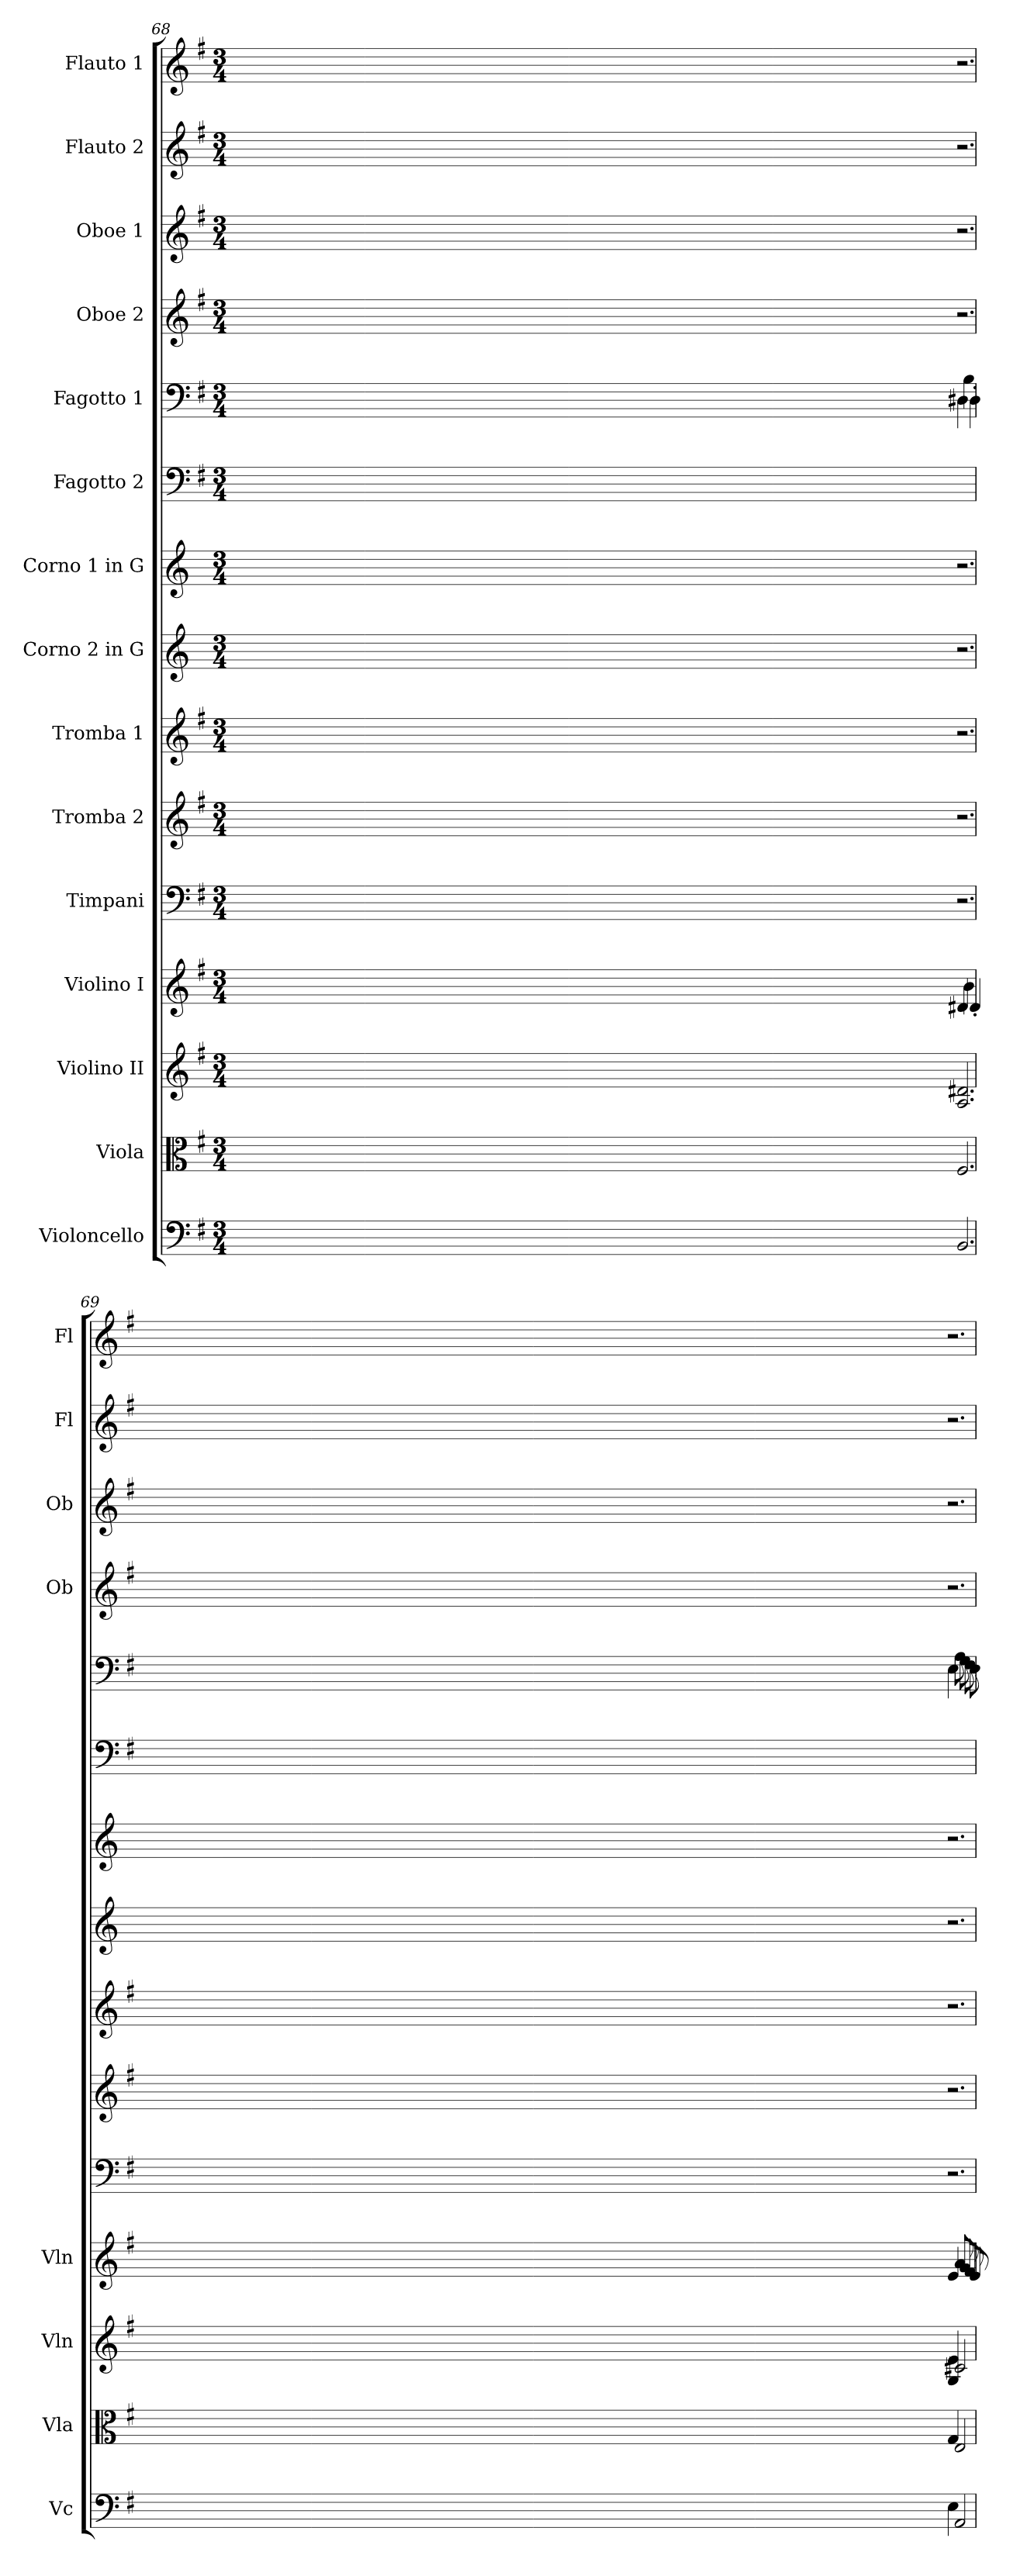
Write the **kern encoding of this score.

**kern	**kern	**kern	**kern	**kern	**kern	**kern	**kern	**kern	**kern	**kern	**kern	**kern	**kern	**kern
*part15	*part14	*part13	*part12	*part11	*part10	*part9	*part8	*part7	*part6	*part5	*part4	*part3	*part2	*part1
*staff15	*staff14	*staff13	*staff12	*staff11	*staff10	*staff9	*staff8	*staff7	*staff6	*staff5	*staff4	*staff3	*staff2	*staff1
*I"Violoncello	*I"Viola	*I"Violino II	*I"Violino I	*I"Timpani	*I"Tromba 2	*I"Tromba 1	*I"Corno 2 in G	*I"Corno 1 in G	*I"Fagotto 2	*I"Fagotto 1	*I"Oboe 2	*I"Oboe 1	*I"Flauto 2	*I"Flauto 1
*I'Vc	*I'Vla	*I'Vln	*I'Vln	*	*	*	*	*	*	*	*I'Ob	*I'Ob	*I'Fl	*I'Fl
*clefF4	*clefC3	*clefG2	*clefG2	*clefF4	*clefG2	*clefG2	*clefG2	*clefG2	*clefF4	*clefF4	*clefG2	*clefG2	*clefG2	*clefG2
*	*	*	*	*	*ITrd1c2	*ITrd1c2	*ITrd-4c-7	*ITrd-4c-7	*	*	*	*	*	*
*k[f#]	*k[f#]	*k[f#]	*k[f#]	*k[f#]	*k[b-]	*k[b-]	*k[f#]	*k[f#]	*k[f#]	*k[f#]	*k[f#]	*k[f#]	*k[f#]	*k[f#]
*G:	*G:	*G:	*G:	*G:	*F:	*F:	*G:	*G:	*G:	*G:	*G:	*G:	*G:	*G:
*M3/4	*M3/4	*M3/4	*M3/4	*M3/4	*M3/4	*M3/4	*M3/4	*M3/4	*M3/4	*M3/4	*M3/4	*M3/4	*M3/4	*M3/4
=68	=68	=68	=68	=68	=68	=68	=68	=68	=68	=68	=68	=68	=68	=68
1ryy	1ryy	1ryy	1ryy	1ryy	1ryy	1ryy	1ryy	1ryy	1ryy	1ryy	1ryy	1ryy	1ryy	1ryy
1ryy	1ryy	1ryy	1ryy	1ryy	1ryy	1ryy	1ryy	1ryy	1ryy	1ryy	1ryy	1ryy	1ryy	1ryy
1ryy	1ryy	1ryy	1ryy	1ryy	1ryy	1ryy	1ryy	1ryy	1ryy	1ryy	1ryy	1ryy	1ryy	1ryy
1ryy	1ryy	1ryy	1ryy	1ryy	1ryy	1ryy	1ryy	1ryy	1ryy	1ryy	1ryy	1ryy	1ryy	1ryy
1ryy	1ryy	1ryy	1ryy	1ryy	1ryy	1ryy	1ryy	1ryy	1ryy	1ryy	1ryy	1ryy	1ryy	1ryy
1ryy	1ryy	1ryy	1ryy	1ryy	1ryy	1ryy	1ryy	1ryy	1ryy	1ryy	1ryy	1ryy	1ryy	1ryy
1ryy	1ryy	1ryy	1ryy	1ryy	1ryy	1ryy	1ryy	1ryy	1ryy	1ryy	1ryy	1ryy	1ryy	1ryy
1ryy	1ryy	1ryy	1ryy	1ryy	1ryy	1ryy	1ryy	1ryy	1ryy	1ryy	1ryy	1ryy	1ryy	1ryy
1ryy	1ryy	1ryy	1ryy	1ryy	1ryy	1ryy	1ryy	1ryy	1ryy	1ryy	1ryy	1ryy	1ryy	1ryy
1ryy	1ryy	1ryy	1ryy	1ryy	1ryy	1ryy	1ryy	1ryy	1ryy	1ryy	1ryy	1ryy	1ryy	1ryy
1ryy	1ryy	1ryy	1ryy	1ryy	1ryy	1ryy	1ryy	1ryy	1ryy	1ryy	1ryy	1ryy	1ryy	1ryy
1ryy	1ryy	1ryy	1ryy	1ryy	1ryy	1ryy	1ryy	1ryy	1ryy	1ryy	1ryy	1ryy	1ryy	1ryy
1ryy	1ryy	1ryy	1ryy	1ryy	1ryy	1ryy	1ryy	1ryy	1ryy	1ryy	1ryy	1ryy	1ryy	1ryy
1ryy	1ryy	1ryy	1ryy	1ryy	1ryy	1ryy	1ryy	1ryy	1ryy	1ryy	1ryy	1ryy	1ryy	1ryy
1ryy	1ryy	1ryy	1ryy	1ryy	1ryy	1ryy	1ryy	1ryy	1ryy	1ryy	1ryy	1ryy	1ryy	1ryy
1ryy	1ryy	1ryy	1ryy	1ryy	1ryy	1ryy	1ryy	1ryy	1ryy	1ryy	1ryy	1ryy	1ryy	1ryy
1ryy	1ryy	1ryy	1ryy	1ryy	1ryy	1ryy	1ryy	1ryy	1ryy	1ryy	1ryy	1ryy	1ryy	1ryy
1ryy	1ryy	1ryy	1ryy	1ryy	1ryy	1ryy	1ryy	1ryy	1ryy	1ryy	1ryy	1ryy	1ryy	1ryy
1ryy	1ryy	1ryy	1ryy	1ryy	1ryy	1ryy	1ryy	1ryy	1ryy	1ryy	1ryy	1ryy	1ryy	1ryy
1ryy	1ryy	1ryy	1ryy	1ryy	1ryy	1ryy	1ryy	1ryy	1ryy	1ryy	1ryy	1ryy	1ryy	1ryy
1ryy	1ryy	1ryy	1ryy	1ryy	1ryy	1ryy	1ryy	1ryy	1ryy	1ryy	1ryy	1ryy	1ryy	1ryy
1ryy	1ryy	1ryy	1ryy	1ryy	1ryy	1ryy	1ryy	1ryy	1ryy	1ryy	1ryy	1ryy	1ryy	1ryy
1ryy	1ryy	1ryy	1ryy	1ryy	1ryy	1ryy	1ryy	1ryy	1ryy	1ryy	1ryy	1ryy	1ryy	1ryy
1ryy	1ryy	1ryy	1ryy	1ryy	1ryy	1ryy	1ryy	1ryy	1ryy	1ryy	1ryy	1ryy	1ryy	1ryy
1ryy	1ryy	1ryy	1ryy	1ryy	1ryy	1ryy	1ryy	1ryy	1ryy	1ryy	1ryy	1ryy	1ryy	1ryy
1ryy	1ryy	1ryy	1ryy	1ryy	1ryy	1ryy	1ryy	1ryy	1ryy	1ryy	1ryy	1ryy	1ryy	1ryy
1ryy	1ryy	1ryy	1ryy	1ryy	1ryy	1ryy	1ryy	1ryy	1ryy	1ryy	1ryy	1ryy	1ryy	1ryy
1ryy	1ryy	1ryy	1ryy	1ryy	1ryy	1ryy	1ryy	1ryy	1ryy	1ryy	1ryy	1ryy	1ryy	1ryy
1ryy	1ryy	1ryy	1ryy	1ryy	1ryy	1ryy	1ryy	1ryy	1ryy	1ryy	1ryy	1ryy	1ryy	1ryy
1ryy	1ryy	1ryy	1ryy	1ryy	1ryy	1ryy	1ryy	1ryy	1ryy	1ryy	1ryy	1ryy	1ryy	1ryy
1ryy	1ryy	1ryy	1ryy	1ryy	1ryy	1ryy	1ryy	1ryy	1ryy	1ryy	1ryy	1ryy	1ryy	1ryy
1ryy	1ryy	1ryy	1ryy	1ryy	1ryy	1ryy	1ryy	1ryy	1ryy	1ryy	1ryy	1ryy	1ryy	1ryy
1ryy	1ryy	1ryy	1ryy	1ryy	1ryy	1ryy	1ryy	1ryy	1ryy	1ryy	1ryy	1ryy	1ryy	1ryy
1ryy	1ryy	1ryy	1ryy	1ryy	1ryy	1ryy	1ryy	1ryy	1ryy	1ryy	1ryy	1ryy	1ryy	1ryy
1ryy	1ryy	1ryy	1ryy	1ryy	1ryy	1ryy	1ryy	1ryy	1ryy	1ryy	1ryy	1ryy	1ryy	1ryy
1ryy	1ryy	1ryy	1ryy	1ryy	1ryy	1ryy	1ryy	1ryy	1ryy	1ryy	1ryy	1ryy	1ryy	1ryy
1ryy	1ryy	1ryy	1ryy	1ryy	1ryy	1ryy	1ryy	1ryy	1ryy	1ryy	1ryy	1ryy	1ryy	1ryy
1ryy	1ryy	1ryy	1ryy	1ryy	1ryy	1ryy	1ryy	1ryy	1ryy	1ryy	1ryy	1ryy	1ryy	1ryy
1ryy	1ryy	1ryy	1ryy	1ryy	1ryy	1ryy	1ryy	1ryy	1ryy	1ryy	1ryy	1ryy	1ryy	1ryy
1ryy	1ryy	1ryy	1ryy	1ryy	1ryy	1ryy	1ryy	1ryy	1ryy	1ryy	1ryy	1ryy	1ryy	1ryy
1ryy	1ryy	1ryy	1ryy	1ryy	1ryy	1ryy	1ryy	1ryy	1ryy	1ryy	1ryy	1ryy	1ryy	1ryy
1ryy	1ryy	1ryy	1ryy	1ryy	1ryy	1ryy	1ryy	1ryy	1ryy	1ryy	1ryy	1ryy	1ryy	1ryy
1ryy	1ryy	1ryy	1ryy	1ryy	1ryy	1ryy	1ryy	1ryy	1ryy	1ryy	1ryy	1ryy	1ryy	1ryy
1ryy	1ryy	1ryy	1ryy	1ryy	1ryy	1ryy	1ryy	1ryy	1ryy	1ryy	1ryy	1ryy	1ryy	1ryy
1ryy	1ryy	1ryy	1ryy	1ryy	1ryy	1ryy	1ryy	1ryy	1ryy	1ryy	1ryy	1ryy	1ryy	1ryy
1ryy	1ryy	1ryy	1ryy	1ryy	1ryy	1ryy	1ryy	1ryy	1ryy	1ryy	1ryy	1ryy	1ryy	1ryy
1ryy	1ryy	1ryy	1ryy	1ryy	1ryy	1ryy	1ryy	1ryy	1ryy	1ryy	1ryy	1ryy	1ryy	1ryy
1ryy	1ryy	1ryy	1ryy	1ryy	1ryy	1ryy	1ryy	1ryy	1ryy	1ryy	1ryy	1ryy	1ryy	1ryy
1ryy	1ryy	1ryy	1ryy	1ryy	1ryy	1ryy	1ryy	1ryy	1ryy	1ryy	1ryy	1ryy	1ryy	1ryy
1ryy	1ryy	1ryy	1ryy	1ryy	1ryy	1ryy	1ryy	1ryy	1ryy	1ryy	1ryy	1ryy	1ryy	1ryy
2.ryy	2.ryy	2.ryy	2.ryy	2.ryy	2.ryy	2.ryy	2.ryy	2.ryy	2.ryy	2.ryy	2.ryy	2.ryy	2.ryy	2.ryy
2.BB	2.F#	2.A 2.d#X	4d#X	2.r	2.r	2.r	2.r	2.r	2.ryy	4D#X	2.r	2.r	2.r	2.r
.	.	.	4b	.	.	.	.	.	.	4B	.	.	.	.
.	.	.	4d#'	.	.	.	.	.	.	4D#'	.	.	.	.
=69	=69	=69	=69	=69	=69	=69	=69	=69	=69	=69	=69	=69	=69	=69
1ryy	1ryy	1ryy	1ryy	1ryy	1ryy	1ryy	1ryy	1ryy	1ryy	1ryy	1ryy	1ryy	1ryy	1ryy
1ryy	1ryy	1ryy	1ryy	1ryy	1ryy	1ryy	1ryy	1ryy	1ryy	1ryy	1ryy	1ryy	1ryy	1ryy
1ryy	1ryy	1ryy	1ryy	1ryy	1ryy	1ryy	1ryy	1ryy	1ryy	1ryy	1ryy	1ryy	1ryy	1ryy
1ryy	1ryy	1ryy	1ryy	1ryy	1ryy	1ryy	1ryy	1ryy	1ryy	1ryy	1ryy	1ryy	1ryy	1ryy
1ryy	1ryy	1ryy	1ryy	1ryy	1ryy	1ryy	1ryy	1ryy	1ryy	1ryy	1ryy	1ryy	1ryy	1ryy
1ryy	1ryy	1ryy	1ryy	1ryy	1ryy	1ryy	1ryy	1ryy	1ryy	1ryy	1ryy	1ryy	1ryy	1ryy
1ryy	1ryy	1ryy	1ryy	1ryy	1ryy	1ryy	1ryy	1ryy	1ryy	1ryy	1ryy	1ryy	1ryy	1ryy
1ryy	1ryy	1ryy	1ryy	1ryy	1ryy	1ryy	1ryy	1ryy	1ryy	1ryy	1ryy	1ryy	1ryy	1ryy
1ryy	1ryy	1ryy	1ryy	1ryy	1ryy	1ryy	1ryy	1ryy	1ryy	1ryy	1ryy	1ryy	1ryy	1ryy
1ryy	1ryy	1ryy	1ryy	1ryy	1ryy	1ryy	1ryy	1ryy	1ryy	1ryy	1ryy	1ryy	1ryy	1ryy
1ryy	1ryy	1ryy	1ryy	1ryy	1ryy	1ryy	1ryy	1ryy	1ryy	1ryy	1ryy	1ryy	1ryy	1ryy
1ryy	1ryy	1ryy	1ryy	1ryy	1ryy	1ryy	1ryy	1ryy	1ryy	1ryy	1ryy	1ryy	1ryy	1ryy
1ryy	1ryy	1ryy	1ryy	1ryy	1ryy	1ryy	1ryy	1ryy	1ryy	1ryy	1ryy	1ryy	1ryy	1ryy
1ryy	1ryy	1ryy	1ryy	1ryy	1ryy	1ryy	1ryy	1ryy	1ryy	1ryy	1ryy	1ryy	1ryy	1ryy
1ryy	1ryy	1ryy	1ryy	1ryy	1ryy	1ryy	1ryy	1ryy	1ryy	1ryy	1ryy	1ryy	1ryy	1ryy
1ryy	1ryy	1ryy	1ryy	1ryy	1ryy	1ryy	1ryy	1ryy	1ryy	1ryy	1ryy	1ryy	1ryy	1ryy
1ryy	1ryy	1ryy	1ryy	1ryy	1ryy	1ryy	1ryy	1ryy	1ryy	1ryy	1ryy	1ryy	1ryy	1ryy
1ryy	1ryy	1ryy	1ryy	1ryy	1ryy	1ryy	1ryy	1ryy	1ryy	1ryy	1ryy	1ryy	1ryy	1ryy
1ryy	1ryy	1ryy	1ryy	1ryy	1ryy	1ryy	1ryy	1ryy	1ryy	1ryy	1ryy	1ryy	1ryy	1ryy
1ryy	1ryy	1ryy	1ryy	1ryy	1ryy	1ryy	1ryy	1ryy	1ryy	1ryy	1ryy	1ryy	1ryy	1ryy
1ryy	1ryy	1ryy	1ryy	1ryy	1ryy	1ryy	1ryy	1ryy	1ryy	1ryy	1ryy	1ryy	1ryy	1ryy
1ryy	1ryy	1ryy	1ryy	1ryy	1ryy	1ryy	1ryy	1ryy	1ryy	1ryy	1ryy	1ryy	1ryy	1ryy
1ryy	1ryy	1ryy	1ryy	1ryy	1ryy	1ryy	1ryy	1ryy	1ryy	1ryy	1ryy	1ryy	1ryy	1ryy
1ryy	1ryy	1ryy	1ryy	1ryy	1ryy	1ryy	1ryy	1ryy	1ryy	1ryy	1ryy	1ryy	1ryy	1ryy
1ryy	1ryy	1ryy	1ryy	1ryy	1ryy	1ryy	1ryy	1ryy	1ryy	1ryy	1ryy	1ryy	1ryy	1ryy
1ryy	1ryy	1ryy	1ryy	1ryy	1ryy	1ryy	1ryy	1ryy	1ryy	1ryy	1ryy	1ryy	1ryy	1ryy
1ryy	1ryy	1ryy	1ryy	1ryy	1ryy	1ryy	1ryy	1ryy	1ryy	1ryy	1ryy	1ryy	1ryy	1ryy
1ryy	1ryy	1ryy	1ryy	1ryy	1ryy	1ryy	1ryy	1ryy	1ryy	1ryy	1ryy	1ryy	1ryy	1ryy
1ryy	1ryy	1ryy	1ryy	1ryy	1ryy	1ryy	1ryy	1ryy	1ryy	1ryy	1ryy	1ryy	1ryy	1ryy
1ryy	1ryy	1ryy	1ryy	1ryy	1ryy	1ryy	1ryy	1ryy	1ryy	1ryy	1ryy	1ryy	1ryy	1ryy
1ryy	1ryy	1ryy	1ryy	1ryy	1ryy	1ryy	1ryy	1ryy	1ryy	1ryy	1ryy	1ryy	1ryy	1ryy
1ryy	1ryy	1ryy	1ryy	1ryy	1ryy	1ryy	1ryy	1ryy	1ryy	1ryy	1ryy	1ryy	1ryy	1ryy
1ryy	1ryy	1ryy	1ryy	1ryy	1ryy	1ryy	1ryy	1ryy	1ryy	1ryy	1ryy	1ryy	1ryy	1ryy
1ryy	1ryy	1ryy	1ryy	1ryy	1ryy	1ryy	1ryy	1ryy	1ryy	1ryy	1ryy	1ryy	1ryy	1ryy
1ryy	1ryy	1ryy	1ryy	1ryy	1ryy	1ryy	1ryy	1ryy	1ryy	1ryy	1ryy	1ryy	1ryy	1ryy
1ryy	1ryy	1ryy	1ryy	1ryy	1ryy	1ryy	1ryy	1ryy	1ryy	1ryy	1ryy	1ryy	1ryy	1ryy
1ryy	1ryy	1ryy	1ryy	1ryy	1ryy	1ryy	1ryy	1ryy	1ryy	1ryy	1ryy	1ryy	1ryy	1ryy
1ryy	1ryy	1ryy	1ryy	1ryy	1ryy	1ryy	1ryy	1ryy	1ryy	1ryy	1ryy	1ryy	1ryy	1ryy
1ryy	1ryy	1ryy	1ryy	1ryy	1ryy	1ryy	1ryy	1ryy	1ryy	1ryy	1ryy	1ryy	1ryy	1ryy
1ryy	1ryy	1ryy	1ryy	1ryy	1ryy	1ryy	1ryy	1ryy	1ryy	1ryy	1ryy	1ryy	1ryy	1ryy
1ryy	1ryy	1ryy	1ryy	1ryy	1ryy	1ryy	1ryy	1ryy	1ryy	1ryy	1ryy	1ryy	1ryy	1ryy
1ryy	1ryy	1ryy	1ryy	1ryy	1ryy	1ryy	1ryy	1ryy	1ryy	1ryy	1ryy	1ryy	1ryy	1ryy
1ryy	1ryy	1ryy	1ryy	1ryy	1ryy	1ryy	1ryy	1ryy	1ryy	1ryy	1ryy	1ryy	1ryy	1ryy
1ryy	1ryy	1ryy	1ryy	1ryy	1ryy	1ryy	1ryy	1ryy	1ryy	1ryy	1ryy	1ryy	1ryy	1ryy
1ryy	1ryy	1ryy	1ryy	1ryy	1ryy	1ryy	1ryy	1ryy	1ryy	1ryy	1ryy	1ryy	1ryy	1ryy
1ryy	1ryy	1ryy	1ryy	1ryy	1ryy	1ryy	1ryy	1ryy	1ryy	1ryy	1ryy	1ryy	1ryy	1ryy
1ryy	1ryy	1ryy	1ryy	1ryy	1ryy	1ryy	1ryy	1ryy	1ryy	1ryy	1ryy	1ryy	1ryy	1ryy
1ryy	1ryy	1ryy	1ryy	1ryy	1ryy	1ryy	1ryy	1ryy	1ryy	1ryy	1ryy	1ryy	1ryy	1ryy
1ryy	1ryy	1ryy	1ryy	1ryy	1ryy	1ryy	1ryy	1ryy	1ryy	1ryy	1ryy	1ryy	1ryy	1ryy
1ryy	1ryy	1ryy	1ryy	1ryy	1ryy	1ryy	1ryy	1ryy	1ryy	1ryy	1ryy	1ryy	1ryy	1ryy
1ryy	1ryy	1ryy	1ryy	1ryy	1ryy	1ryy	1ryy	1ryy	1ryy	1ryy	1ryy	1ryy	1ryy	1ryy
2ryy	2ryy	2ryy	2ryy	2ryy	2ryy	2ryy	2ryy	2ryy	2ryy	2ryy	2ryy	2ryy	2ryy	2ryy
4E	4G	4G 4e	4e	2.r	2.r	2.r	2.r	2.r	2.ryy	4E	2.r	2.r	2.r	2.r
2AA	2E	2c#X	8a	.	.	.	.	.	.	8A	.	.	.	.
.	.	.	8g	.	.	.	.	.	.	8G	.	.	.	.
.	.	.	8f#	.	.	.	.	.	.	8F#	.	.	.	.
.	.	.	8e	.	.	.	.	.	.	8E	.	.	.	.
=	=	=	=	=	=	=	=	=	=	=	=	=	=	=
*-	*-	*-	*-	*-	*-	*-	*-	*-	*-	*-	*-	*-	*-	*-
